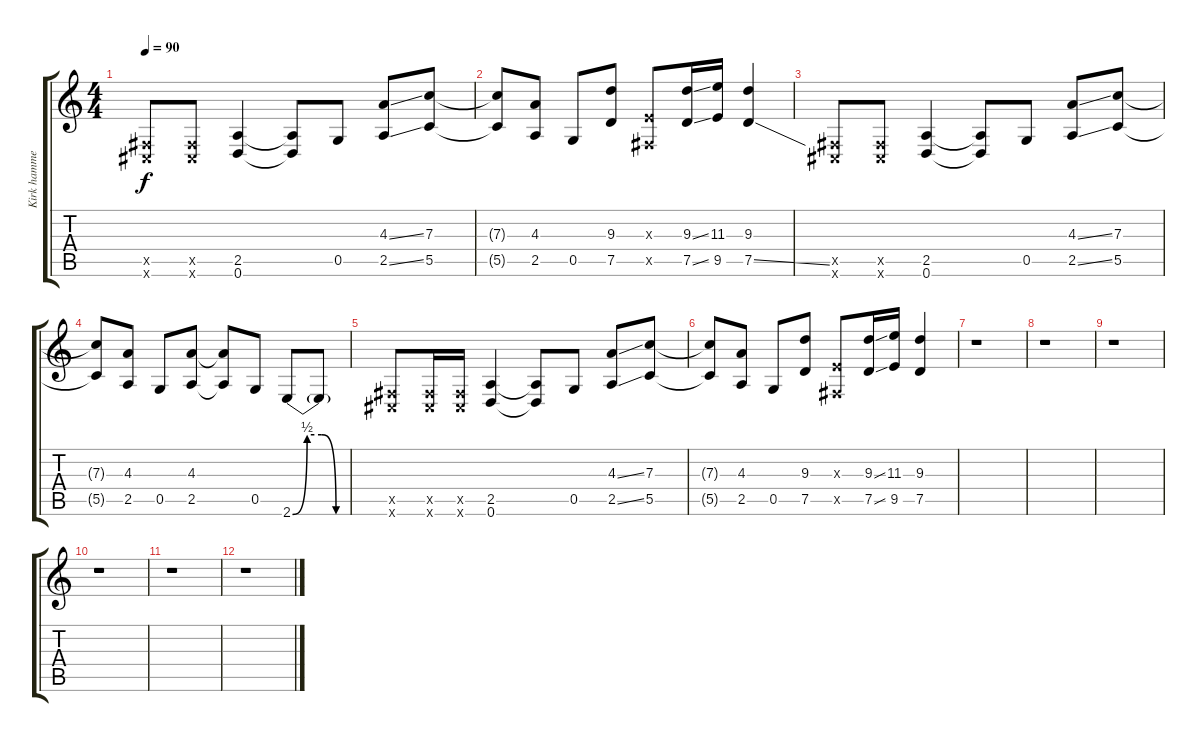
\track ("Kirk hammet (Disto)" "Kirk hamme") {instrument distortionguitar}
\staff {score tabs}
\tuning (D4 A3 F3 C3 G2 D2) {hide}
\ts (4 4)
\tempo 90
\clef g2
\ks c
(-1.5{x} -1.6{x}).8{dy f} (-1.5{x} -1.6{x}).8 (2.5 0.6).4 (2.5{t} 0.6{t}).8 0.5.8 (4.3{ss} 2.5{ss}).8 (7.3 5.5).8 |
(7.3{t} 5.5{t}).8 (4.3 2.5).8 0.5.8 (9.3 7.5).8 (-1.3{x} -1.5{x}).8 (9.3{ss} 7.5{ss}).16 (11.3 9.5).16 (9.3 7.5{ss}).4 |
(-1.5{x} -1.6{x}).8 (-1.5{x} -1.6{x}).8 (2.5 0.6).4 (2.5{t} 0.6{t}).8 0.5.8 (4.3{ss} 2.5{ss}).8 (7.3 5.5).8 |
(7.3{t} 5.5{t}).8 (4.3 2.5).8 0.5.8 (4.3 2.5).8 (4.3{t} 2.5{t}).8 0.5.8 2.6{be (custom 0 0 15 2 30 2 45 0 60 0)}.8 2.6{t}.8 |
(-1.5{x} -1.6{x}).8 (-1.5{x} -1.6{x}).16 (-1.5{x} -1.6{x}).16 (2.5 0.6).4 (2.5{t} 0.6{t}).8 0.5.8 (4.3{ss} 2.5{ss}).8 (7.3 5.5).8 |
(7.3{t} 5.5{t}).8 (4.3 2.5).8 0.5.8 (9.3 7.5).8 (-1.3{x} -1.5{x}).8 (9.3{ss} 7.5{ss}).16 (11.3 9.5).16 (9.3 7.5).4 |
r.1 |
r.1 |
r.1 |
r.1 |
r.1 |
r.1
